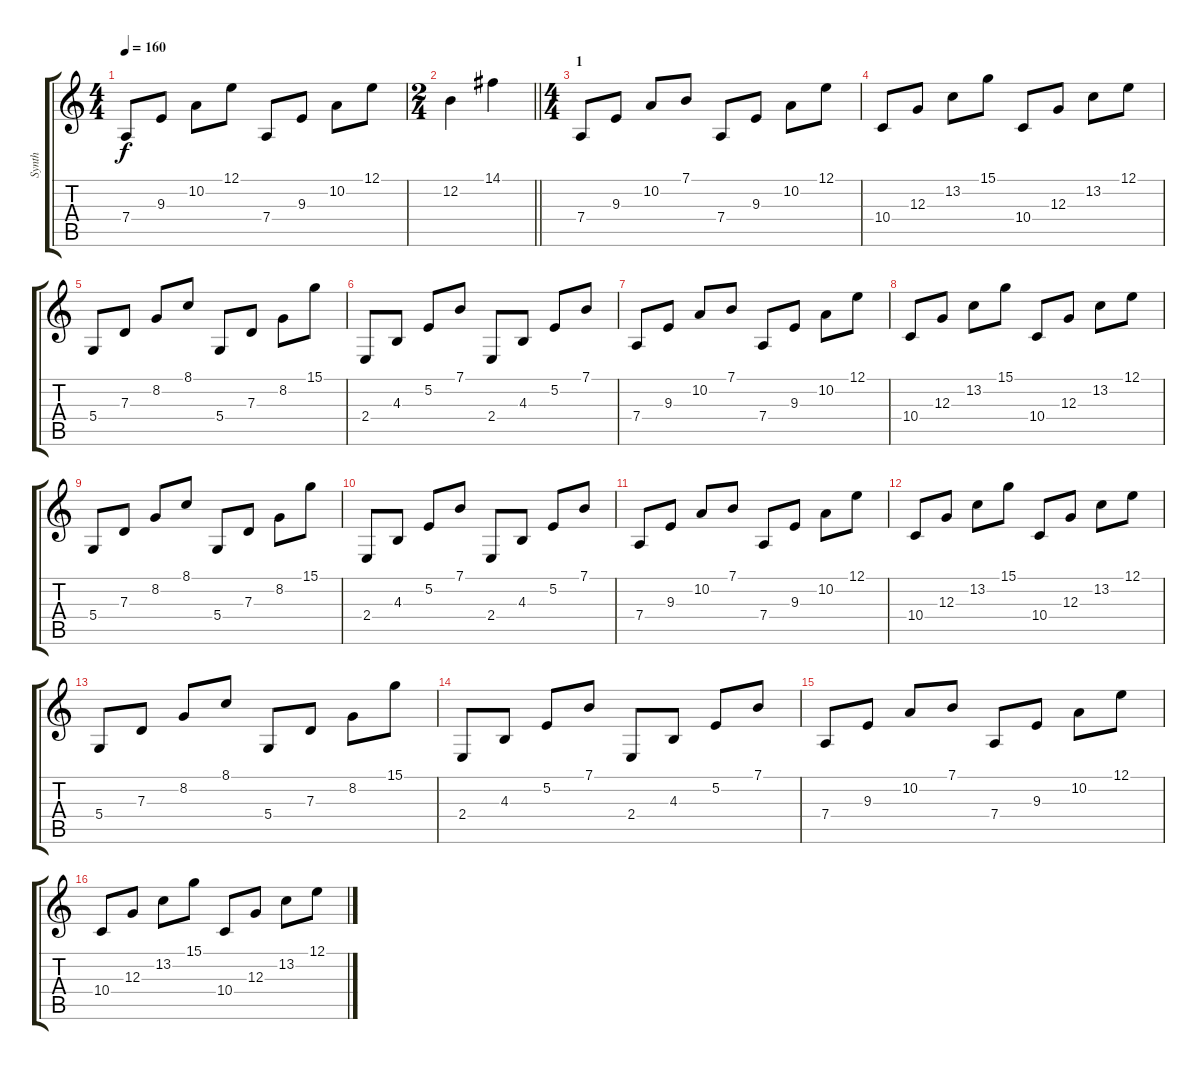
\track ("Synth" "Synth") {instrument orchestralharp}
\staff {score tabs}
\tuning (E4 B3 G3 D3 A2 E2) {hide}
\ts (4 4)
\tempo 160
\clef g2
\ks c
7.4.8{dy f} 9.3.8 10.2.8 12.1.8 7.4.8 9.3.8 10.2.8 12.1.8 |
\ts (2 4)
\barLineRight lightlight
12.2.4 14.1.4 |
\ts (4 4)
\section ("" "1")
7.4.8 9.3.8 10.2.8 7.1.8 7.4.8 9.3.8 10.2.8 12.1.8 |
10.4.8 12.3.8 13.2.8 15.1.8 10.4.8 12.3.8 13.2.8 12.1.8 |
5.4.8 7.3.8 8.2.8 8.1.8 5.4.8 7.3.8 8.2.8 15.1.8 |
2.4.8 4.3.8 5.2.8 7.1.8 2.4.8 4.3.8 5.2.8 7.1.8 |
7.4.8 9.3.8 10.2.8 7.1.8 7.4.8 9.3.8 10.2.8 12.1.8 |
10.4.8 12.3.8 13.2.8 15.1.8 10.4.8 12.3.8 13.2.8 12.1.8 |
5.4.8 7.3.8 8.2.8 8.1.8 5.4.8 7.3.8 8.2.8 15.1.8 |
2.4.8 4.3.8 5.2.8 7.1.8 2.4.8 4.3.8 5.2.8 7.1.8 |
7.4.8 9.3.8 10.2.8 7.1.8 7.4.8 9.3.8 10.2.8 12.1.8 |
10.4.8 12.3.8 13.2.8 15.1.8 10.4.8 12.3.8 13.2.8 12.1.8 |
5.4.8 7.3.8 8.2.8 8.1.8 5.4.8 7.3.8 8.2.8 15.1.8 |
2.4.8 4.3.8 5.2.8 7.1.8 2.4.8 4.3.8 5.2.8 7.1.8 |
7.4.8 9.3.8 10.2.8 7.1.8 7.4.8 9.3.8 10.2.8 12.1.8 |
10.4.8 12.3.8 13.2.8 15.1.8 10.4.8 12.3.8 13.2.8 12.1.8
